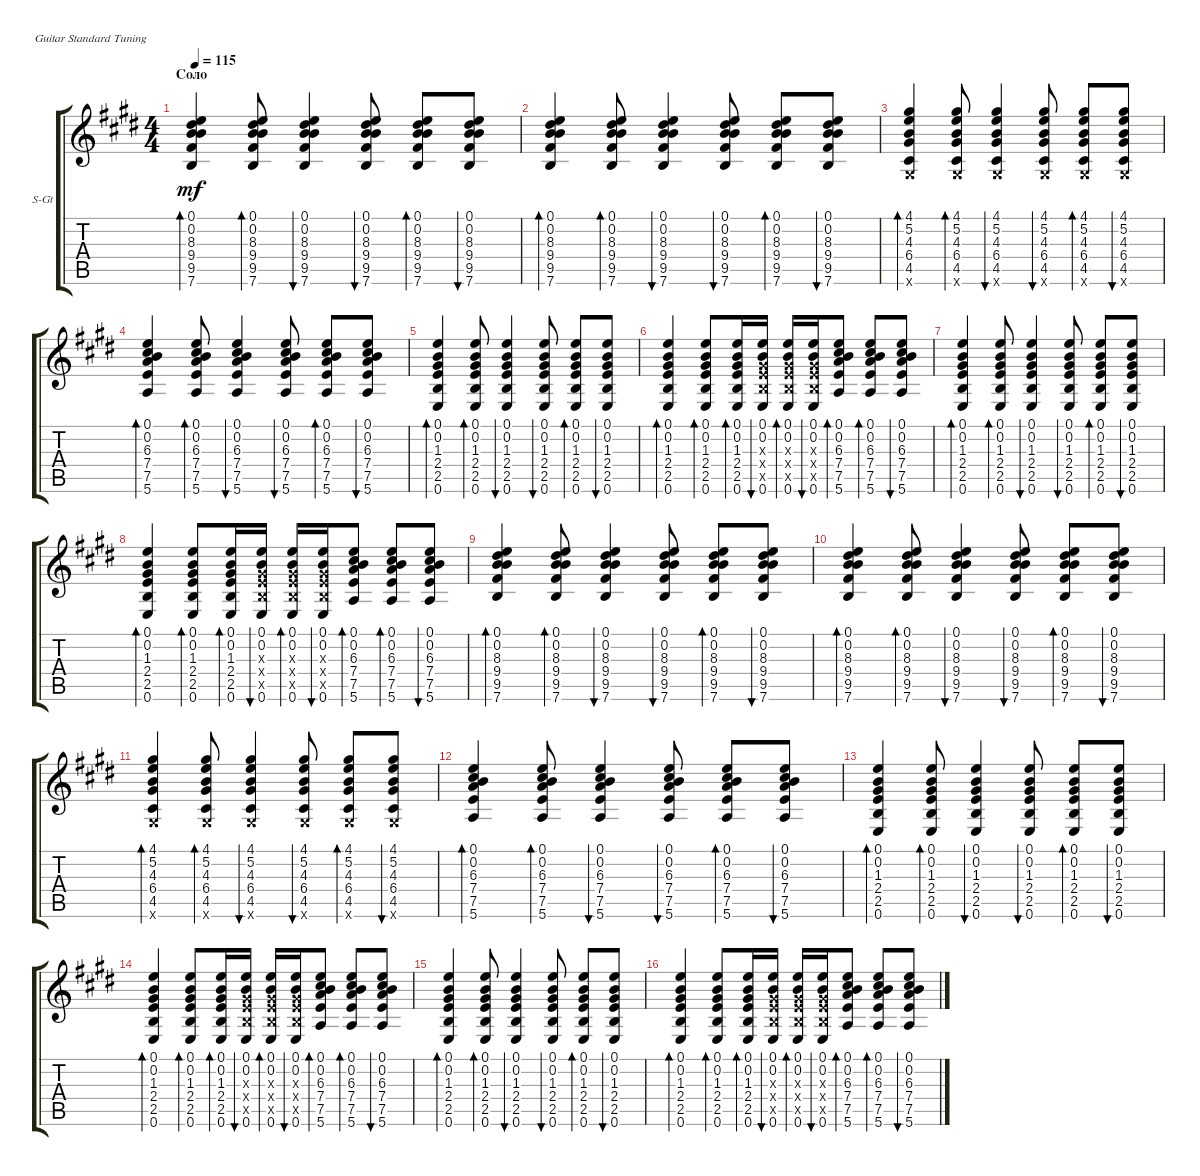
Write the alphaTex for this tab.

\defaultSystemsLayout 4
\bracketExtendMode groupsimilarinstruments
\firstSystemTrackNameOrientation horizontal
\otherSystemsTrackNameOrientation horizontal
\track ("Steel Guitar" "S-Gt") {instrument acousticguitarsteel}
\staff {score tabs}
\tuning (E4 B3 G3 D3 A2 E2)
\ts (4 4)
\section ("" "Соло")
\tempo 115
\clef g2
\ks e
(7.6 9.5 9.4 8.3 0.2 0.1).4{bd 30 dy mf} (7.6 9.5 9.4 8.3 0.2 0.1).8{bd 30} (7.6 9.5 9.4 8.3 0.2 0.1).4{bu 30} (7.6 9.5 9.4 8.3 0.2 0.1).8{bu 30} (7.6 9.5 9.4 8.3 0.2 0.1).8{bd 30} (7.6 9.5 9.4 8.3 0.2 0.1).8{bu 30} |
(7.6 9.5 9.4 8.3 0.2 0.1).4{bd 30} (7.6 9.5 9.4 8.3 0.2 0.1).8{bd 30} (7.6 9.5 9.4 8.3 0.2 0.1).4{bu 30} (7.6 9.5 9.4 8.3 0.2 0.1).8{bu 30} (7.6 9.5 9.4 8.3 0.2 0.1).8{bd 30} (7.6 9.5 9.4 8.3 0.2 0.1).8{bu 30} |
(4.6{x} 4.5 6.4 4.3 5.2 4.1).4{bd 30} (4.6{x} 4.5 6.4 4.3 5.2 4.1).8{bd 30} (4.6{x} 4.5 6.4 4.3 5.2 4.1).4{bu 30} (4.6{x} 4.5 6.4 4.3 5.2 4.1).8{bu 30} (4.6{x} 4.5 6.4 4.3 5.2 4.1).8{bd 30} (4.6{x} 4.5 6.4 4.3 5.2 4.1).8{bu 30} |
(5.6 7.5 7.4 6.3 0.2 0.1).4{bd 30} (5.6 7.5 7.4 6.3 0.2 0.1).8{bd 30} (5.6 7.5 7.4 6.3 0.2 0.1).4{bu 30} (5.6 7.5 7.4 6.3 0.2 0.1).8{bu 30} (5.6 7.5 7.4 6.3 0.2 0.1).8{bd 30} (5.6 7.5 7.4 6.3 0.2 0.1).8{bu 30} |
(0.6 2.5 2.4 1.3 0.2 0.1).4{bd 30} (0.6 2.5 2.4 1.3 0.2 0.1).8{bd 30} (0.6 2.5 2.4 1.3 0.2 0.1).4{bu 30} (0.6 2.5 2.4 1.3 0.2 0.1).8{bu 30} (0.6 2.5 2.4 1.3 0.2 0.1).8{bd 30} (0.6 2.5 2.4 1.3 0.2 0.1).8{bu 30} |
(0.6 2.5 2.4 1.3 0.2 0.1).4{bd 30} (0.6 2.5 2.4 1.3 0.2 0.1).8{bd 30} (0.6 2.5 2.4 1.3 0.2 0.1).16{bd 30} (0.6 2.5{x} 2.4{x} 1.3{x} 0.2 0.1).16{bu 30} (0.6 2.5{x} 2.4{x} 1.3{x} 0.2 0.1).16{bd 30} (0.6 2.5{x} 2.4{x} 1.3{x} 0.2 0.1).16{bu 30} (5.6 7.5 7.4 6.3 0.2 0.1).8{bd 30} (5.6 7.5 7.4 6.3 0.2 0.1).8{bd 30} (5.6 7.5 7.4 6.3 0.2 0.1).8{bu 30} |
(0.6 2.5 2.4 1.3 0.2 0.1).4{bd 30} (0.6 2.5 2.4 1.3 0.2 0.1).8{bd 30} (0.6 2.5 2.4 1.3 0.2 0.1).4{bu 30} (0.6 2.5 2.4 1.3 0.2 0.1).8{bu 30} (0.6 2.5 2.4 1.3 0.2 0.1).8{bd 30} (0.6 2.5 2.4 1.3 0.2 0.1).8{bu 30} |
(0.6 2.5 2.4 1.3 0.2 0.1).4{bd 30} (0.6 2.5 2.4 1.3 0.2 0.1).8{bd 30} (0.6 2.5 2.4 1.3 0.2 0.1).16{bd 30} (0.6 2.5{x} 2.4{x} 1.3{x} 0.2 0.1).16{bu 30} (0.6 2.5{x} 2.4{x} 1.3{x} 0.2 0.1).16{bd 30} (0.6 2.5{x} 2.4{x} 1.3{x} 0.2 0.1).16{bu 30} (5.6 7.5 7.4 6.3 0.2 0.1).8{bd 30} (5.6 7.5 7.4 6.3 0.2 0.1).8{bd 30} (5.6 7.5 7.4 6.3 0.2 0.1).8{bu 30} |
(7.6 9.5 9.4 8.3 0.2 0.1).4{bd 30} (7.6 9.5 9.4 8.3 0.2 0.1).8{bd 30} (7.6 9.5 9.4 8.3 0.2 0.1).4{bu 30} (7.6 9.5 9.4 8.3 0.2 0.1).8{bu 30} (7.6 9.5 9.4 8.3 0.2 0.1).8{bd 30} (7.6 9.5 9.4 8.3 0.2 0.1).8{bu 30} |
(7.6 9.5 9.4 8.3 0.2 0.1).4{bd 30} (7.6 9.5 9.4 8.3 0.2 0.1).8{bd 30} (7.6 9.5 9.4 8.3 0.2 0.1).4{bu 30} (7.6 9.5 9.4 8.3 0.2 0.1).8{bu 30} (7.6 9.5 9.4 8.3 0.2 0.1).8{bd 30} (7.6 9.5 9.4 8.3 0.2 0.1).8{bu 30} |
(4.6{x} 4.5 6.4 4.3 5.2 4.1).4{bd 30} (4.6{x} 4.5 6.4 4.3 5.2 4.1).8{bd 30} (4.6{x} 4.5 6.4 4.3 5.2 4.1).4{bu 30} (4.6{x} 4.5 6.4 4.3 5.2 4.1).8{bu 30} (4.6{x} 4.5 6.4 4.3 5.2 4.1).8{bd 30} (4.6{x} 4.5 6.4 4.3 5.2 4.1).8{bu 30} |
(5.6 7.5 7.4 6.3 0.2 0.1).4{bd 30} (5.6 7.5 7.4 6.3 0.2 0.1).8{bd 30} (5.6 7.5 7.4 6.3 0.2 0.1).4{bu 30} (5.6 7.5 7.4 6.3 0.2 0.1).8{bu 30} (5.6 7.5 7.4 6.3 0.2 0.1).8{bd 30} (5.6 7.5 7.4 6.3 0.2 0.1).8{bu 30} |
(0.6 2.5 2.4 1.3 0.2 0.1).4{bd 30} (0.6 2.5 2.4 1.3 0.2 0.1).8{bd 30} (0.6 2.5 2.4 1.3 0.2 0.1).4{bu 30} (0.6 2.5 2.4 1.3 0.2 0.1).8{bu 30} (0.6 2.5 2.4 1.3 0.2 0.1).8{bd 30} (0.6 2.5 2.4 1.3 0.2 0.1).8{bu 30} |
(0.6 2.5 2.4 1.3 0.2 0.1).4{bd 30} (0.6 2.5 2.4 1.3 0.2 0.1).8{bd 30} (0.6 2.5 2.4 1.3 0.2 0.1).16{bd 30} (0.6 2.5{x} 2.4{x} 1.3{x} 0.2 0.1).16{bu 30} (0.6 2.5{x} 2.4{x} 1.3{x} 0.2 0.1).16{bd 30} (0.6 2.5{x} 2.4{x} 1.3{x} 0.2 0.1).16{bu 30} (5.6 7.5 7.4 6.3 0.2 0.1).8{bd 30} (5.6 7.5 7.4 6.3 0.2 0.1).8{bd 30} (5.6 7.5 7.4 6.3 0.2 0.1).8{bu 30} |
(0.6 2.5 2.4 1.3 0.2 0.1).4{bd 30} (0.6 2.5 2.4 1.3 0.2 0.1).8{bd 30} (0.6 2.5 2.4 1.3 0.2 0.1).4{bu 30} (0.6 2.5 2.4 1.3 0.2 0.1).8{bu 30} (0.6 2.5 2.4 1.3 0.2 0.1).8{bd 30} (0.6 2.5 2.4 1.3 0.2 0.1).8{bu 30} |
(0.6 2.5 2.4 1.3 0.2 0.1).4{bd 30} (0.6 2.5 2.4 1.3 0.2 0.1).8{bd 30} (0.6 2.5 2.4 1.3 0.2 0.1).16{bd 30} (0.6 2.5{x} 2.4{x} 1.3{x} 0.2 0.1).16{bu 30} (0.6 2.5{x} 2.4{x} 1.3{x} 0.2 0.1).16{bd 30} (0.6 2.5{x} 2.4{x} 1.3{x} 0.2 0.1).16{bu 30} (5.6 7.5 7.4 6.3 0.2 0.1).8{bd 30} (5.6 7.5 7.4 6.3 0.2 0.1).8{bd 30} (5.6 7.5 7.4 6.3 0.2 0.1).8{bu 30}
